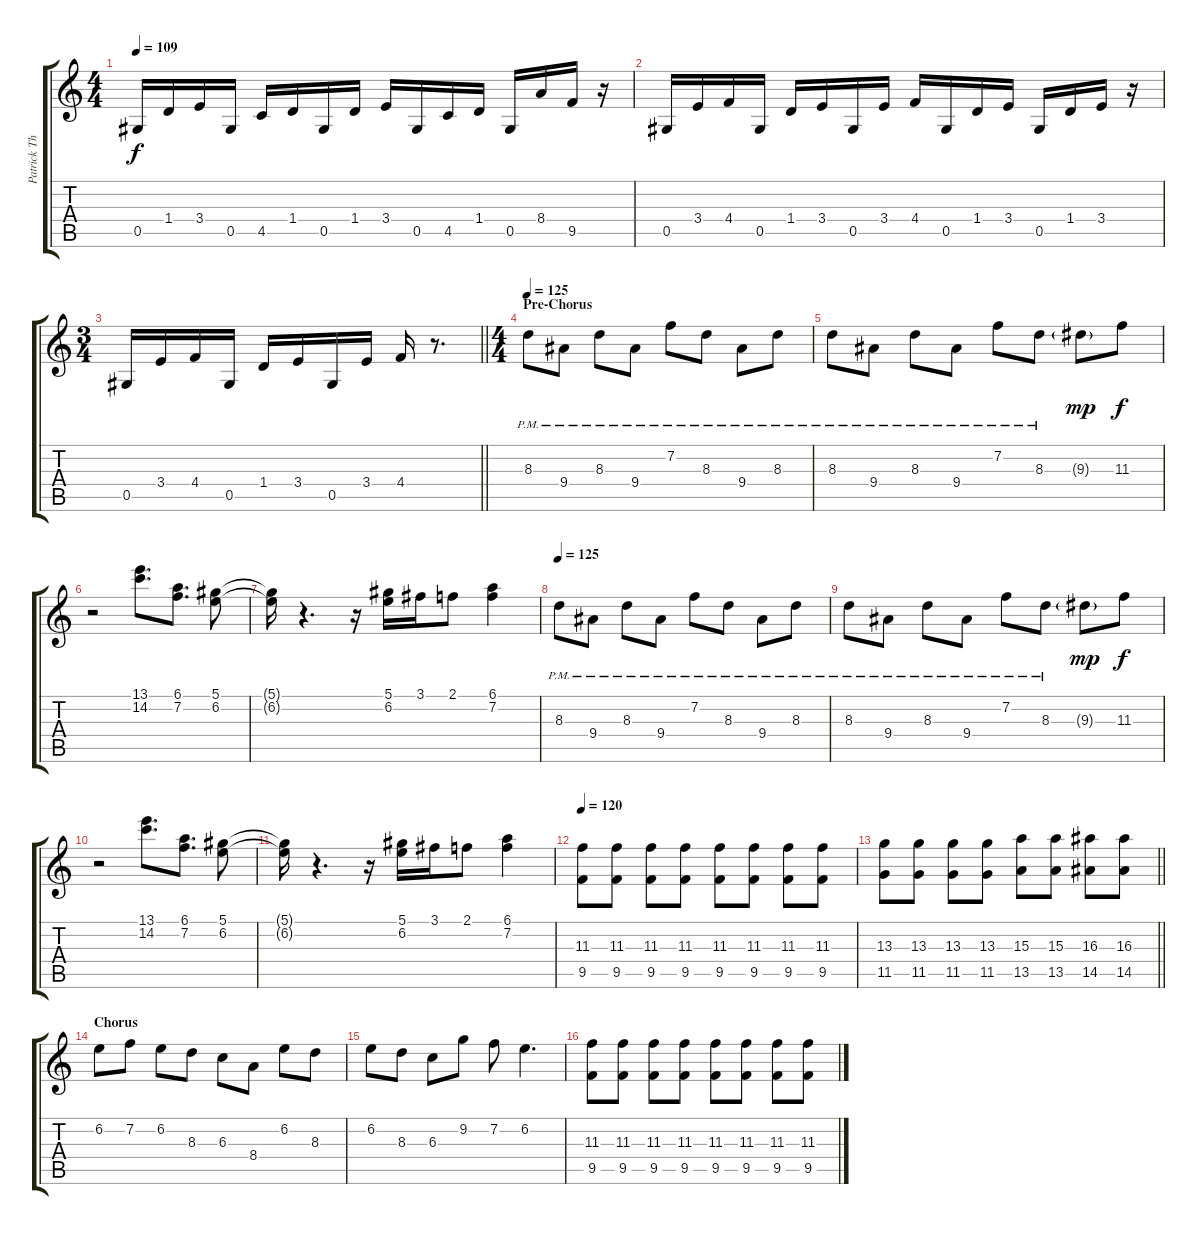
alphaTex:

\track ("Patrick Thompson - Guitar" "Patrick Th") {instrument distortionguitar}
\staff {score tabs}
\tuning (Eb4 Bb3 Gb3 Db3 Ab2 Db2) {hide}
\ts (4 4)
\tempo 109
\clef g2
\ks c
0.5.16{dy f} 1.4.16 3.4.16 0.5.16 4.5.16 1.4.16 0.5.16 1.4.16 3.4.16 0.5.16 4.5.16 1.4.16 0.5.16 8.4.16 9.5.16 r.16 |
0.5.16 3.4.16 4.4.16 0.5.16 1.4.16 3.4.16 0.5.16 3.4.16 4.4.16 0.5.16 1.4.16 3.4.16 0.5.16 1.4.16 3.4.16 r.16 |
\ts (3 4)
\barLineRight lightlight
0.5.16 3.4.16 4.4.16 0.5.16 1.4.16 3.4.16 0.5.16 3.4.16 4.4.16 r.8{d} |
\ts (4 4)
\section ("" "Pre-Chorus")
\tempo 125
8.3{pm}.8 9.4{pm}.8 8.3{pm}.8 9.4{pm}.8 7.2{pm}.8 8.3{pm}.8 9.4{pm}.8 8.3{pm}.8 |
8.3{pm}.8 9.4{pm}.8 8.3{pm}.8 9.4{pm}.8 7.2{pm}.8 8.3{pm}.8 9.3{g}.8{dy mp} 11.3.8{dy f} |
r.2 (13.1 14.2).8{d} (6.1 7.2).8{d} (5.1 6.2).8 |
(5.1{t} 6.2{t}).16 r.4{d} r.16 (5.1 6.2).16 3.1.16 2.1.8 (6.1 7.2).4 |
\tempo 125
8.3{pm}.8 9.4{pm}.8 8.3{pm}.8 9.4{pm}.8 7.2{pm}.8 8.3{pm}.8 9.4{pm}.8 8.3{pm}.8 |
8.3{pm}.8 9.4{pm}.8 8.3{pm}.8 9.4{pm}.8 7.2{pm}.8 8.3{pm}.8 9.3{g}.8{dy mp} 11.3.8{dy f} |
r.2 (13.1 14.2).8{d} (6.1 7.2).8{d} (5.1 6.2).8 |
(5.1{t} 6.2{t}).16 r.4{d} r.16 (5.1 6.2).16 3.1.16 2.1.8 (6.1 7.2).4 |
\tempo 120
(11.3 9.5).8 (11.3 9.5).8 (11.3 9.5).8 (11.3 9.5).8 (11.3 9.5).8 (11.3 9.5).8 (11.3 9.5).8 (11.3 9.5).8 |
\barLineRight lightlight
(13.3 11.5).8 (13.3 11.5).8 (13.3 11.5).8 (13.3 11.5).8 (15.3 13.5).8 (15.3 13.5).8 (16.3 14.5).8 (16.3 14.5).8 |
\section ("" "Chorus")
6.2.8 7.2.8 6.2.8 8.3.8 6.3.8 8.4.8 6.2.8 8.3.8 |
6.2.8 8.3.8 6.3.8 9.2.8 7.2.8 6.2.4{d} |
(11.3 9.5).8 (11.3 9.5).8 (11.3 9.5).8 (11.3 9.5).8 (11.3 9.5).8 (11.3 9.5).8 (11.3 9.5).8 (11.3 9.5).8
